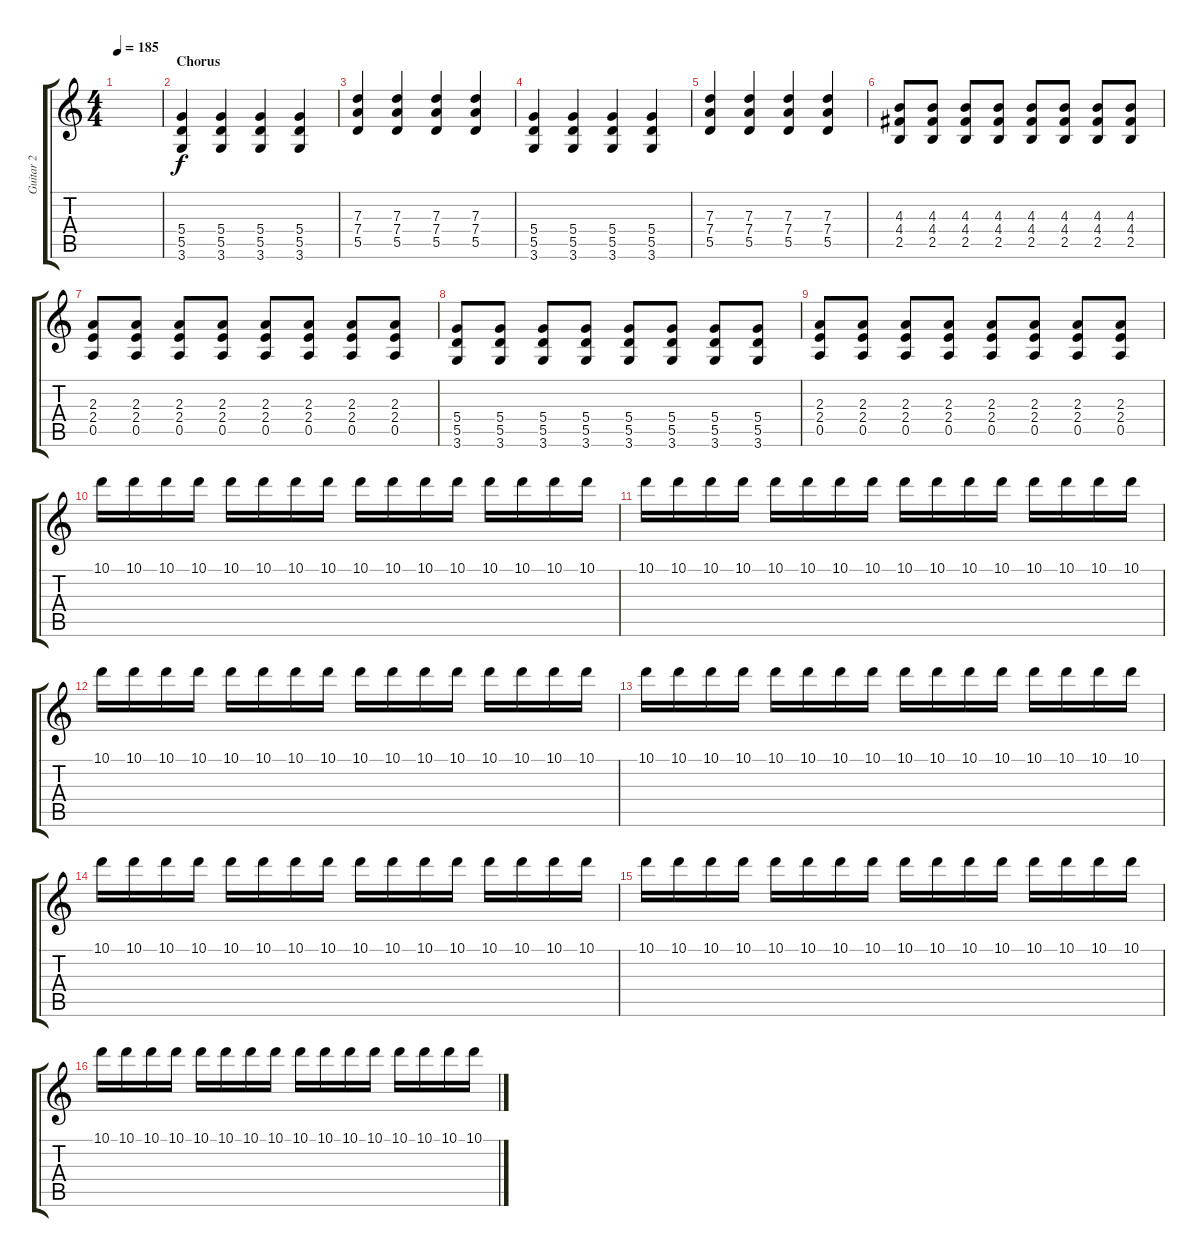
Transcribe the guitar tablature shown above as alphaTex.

\track ("Guitar 2" "Guitar 2") {instrument distortionguitar}
\staff {score tabs}
\tuning (E4 B3 G3 D3 A2 E2) {hide}
\ts (4 4)
\tempo 185
\clef g2
\ks c
|
\section ("" "Chorus")
(5.4 5.5 3.6).4 (5.4 5.5 3.6).4 (5.4 5.5 3.6).4 (5.4 5.5 3.6).4 |
(7.3 7.4 5.5).4 (7.3 7.4 5.5).4 (7.3 7.4 5.5).4 (7.3 7.4 5.5).4 |
(5.4 5.5 3.6).4 (5.4 5.5 3.6).4 (5.4 5.5 3.6).4 (5.4 5.5 3.6).4 |
(7.3 7.4 5.5).4 (7.3 7.4 5.5).4 (7.3 7.4 5.5).4 (7.3 7.4 5.5).4 |
(4.3 4.4 2.5).8 (4.3 4.4 2.5).8 (4.3 4.4 2.5).8 (4.3 4.4 2.5).8 (4.3 4.4 2.5).8 (4.3 4.4 2.5).8 (4.3 4.4 2.5).8 (4.3 4.4 2.5).8 |
(2.3 2.4 0.5).8 (2.3 2.4 0.5).8 (2.3 2.4 0.5).8 (2.3 2.4 0.5).8 (2.3 2.4 0.5).8 (2.3 2.4 0.5).8 (2.3 2.4 0.5).8 (2.3 2.4 0.5).8 |
(5.4 5.5 3.6).8 (5.4 5.5 3.6).8 (5.4 5.5 3.6).8 (5.4 5.5 3.6).8 (5.4 5.5 3.6).8 (5.4 5.5 3.6).8 (5.4 5.5 3.6).8 (5.4 5.5 3.6).8 |
(2.3 2.4 0.5).8 (2.3 2.4 0.5).8 (2.3 2.4 0.5).8 (2.3 2.4 0.5).8 (2.3 2.4 0.5).8 (2.3 2.4 0.5).8 (2.3 2.4 0.5).8 (2.3 2.4 0.5).8 |
10.1.16 10.1.16 10.1.16 10.1.16 10.1.16 10.1.16 10.1.16 10.1.16 10.1.16 10.1.16 10.1.16 10.1.16 10.1.16 10.1.16 10.1.16 10.1.16 |
10.1.16 10.1.16 10.1.16 10.1.16 10.1.16 10.1.16 10.1.16 10.1.16 10.1.16 10.1.16 10.1.16 10.1.16 10.1.16 10.1.16 10.1.16 10.1.16 |
10.1.16 10.1.16 10.1.16 10.1.16 10.1.16 10.1.16 10.1.16 10.1.16 10.1.16 10.1.16 10.1.16 10.1.16 10.1.16 10.1.16 10.1.16 10.1.16 |
10.1.16 10.1.16 10.1.16 10.1.16 10.1.16 10.1.16 10.1.16 10.1.16 10.1.16 10.1.16 10.1.16 10.1.16 10.1.16 10.1.16 10.1.16 10.1.16 |
10.1.16 10.1.16 10.1.16 10.1.16 10.1.16 10.1.16 10.1.16 10.1.16 10.1.16 10.1.16 10.1.16 10.1.16 10.1.16 10.1.16 10.1.16 10.1.16 |
10.1.16 10.1.16 10.1.16 10.1.16 10.1.16 10.1.16 10.1.16 10.1.16 10.1.16 10.1.16 10.1.16 10.1.16 10.1.16 10.1.16 10.1.16 10.1.16 |
10.1.16 10.1.16 10.1.16 10.1.16 10.1.16 10.1.16 10.1.16 10.1.16 10.1.16 10.1.16 10.1.16 10.1.16 10.1.16 10.1.16 10.1.16 10.1.16
